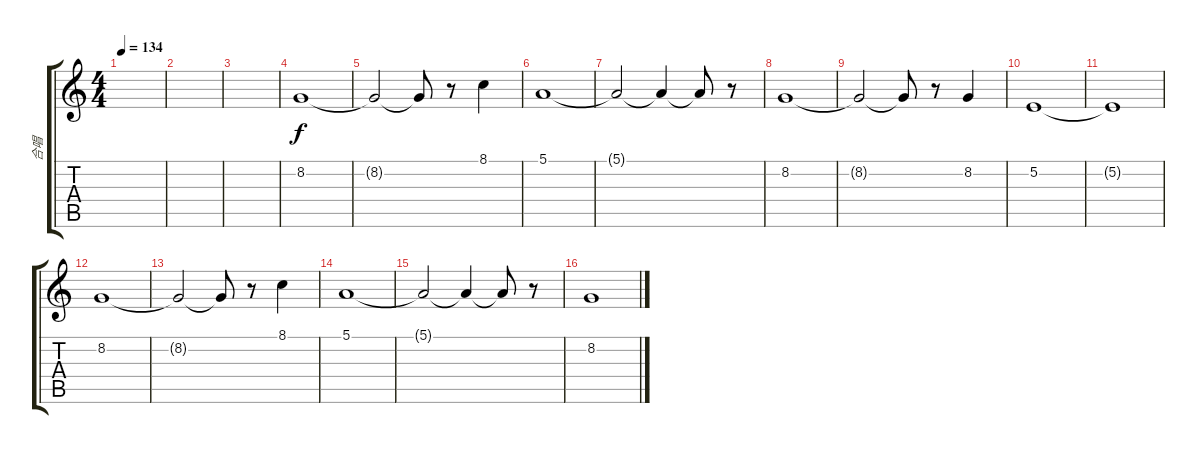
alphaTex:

\track ("合唱" "合唱") {instrument choiraahs}
\staff {score tabs}
\tuning (E4 B3 G3 D3 A2 E2) {hide}
\ts (4 4)
\tempo 134
\clef g2
\ks c
|
|
|
8.2.1 |
8.2{t}.2 8.2{t}.8 r.8 8.1.4 |
5.1.1 |
5.1{t}.2 5.1{t}.4 5.1{t}.8 r.8 |
8.2.1 |
8.2{t}.2 8.2{t}.8 r.8 8.2.4 |
5.2.1 |
5.2{t}.1 |
8.2.1 |
8.2{t}.2 8.2{t}.8 r.8 8.1.4 |
5.1.1 |
5.1{t}.2 5.1{t}.4 5.1{t}.8 r.8 |
8.2.1
